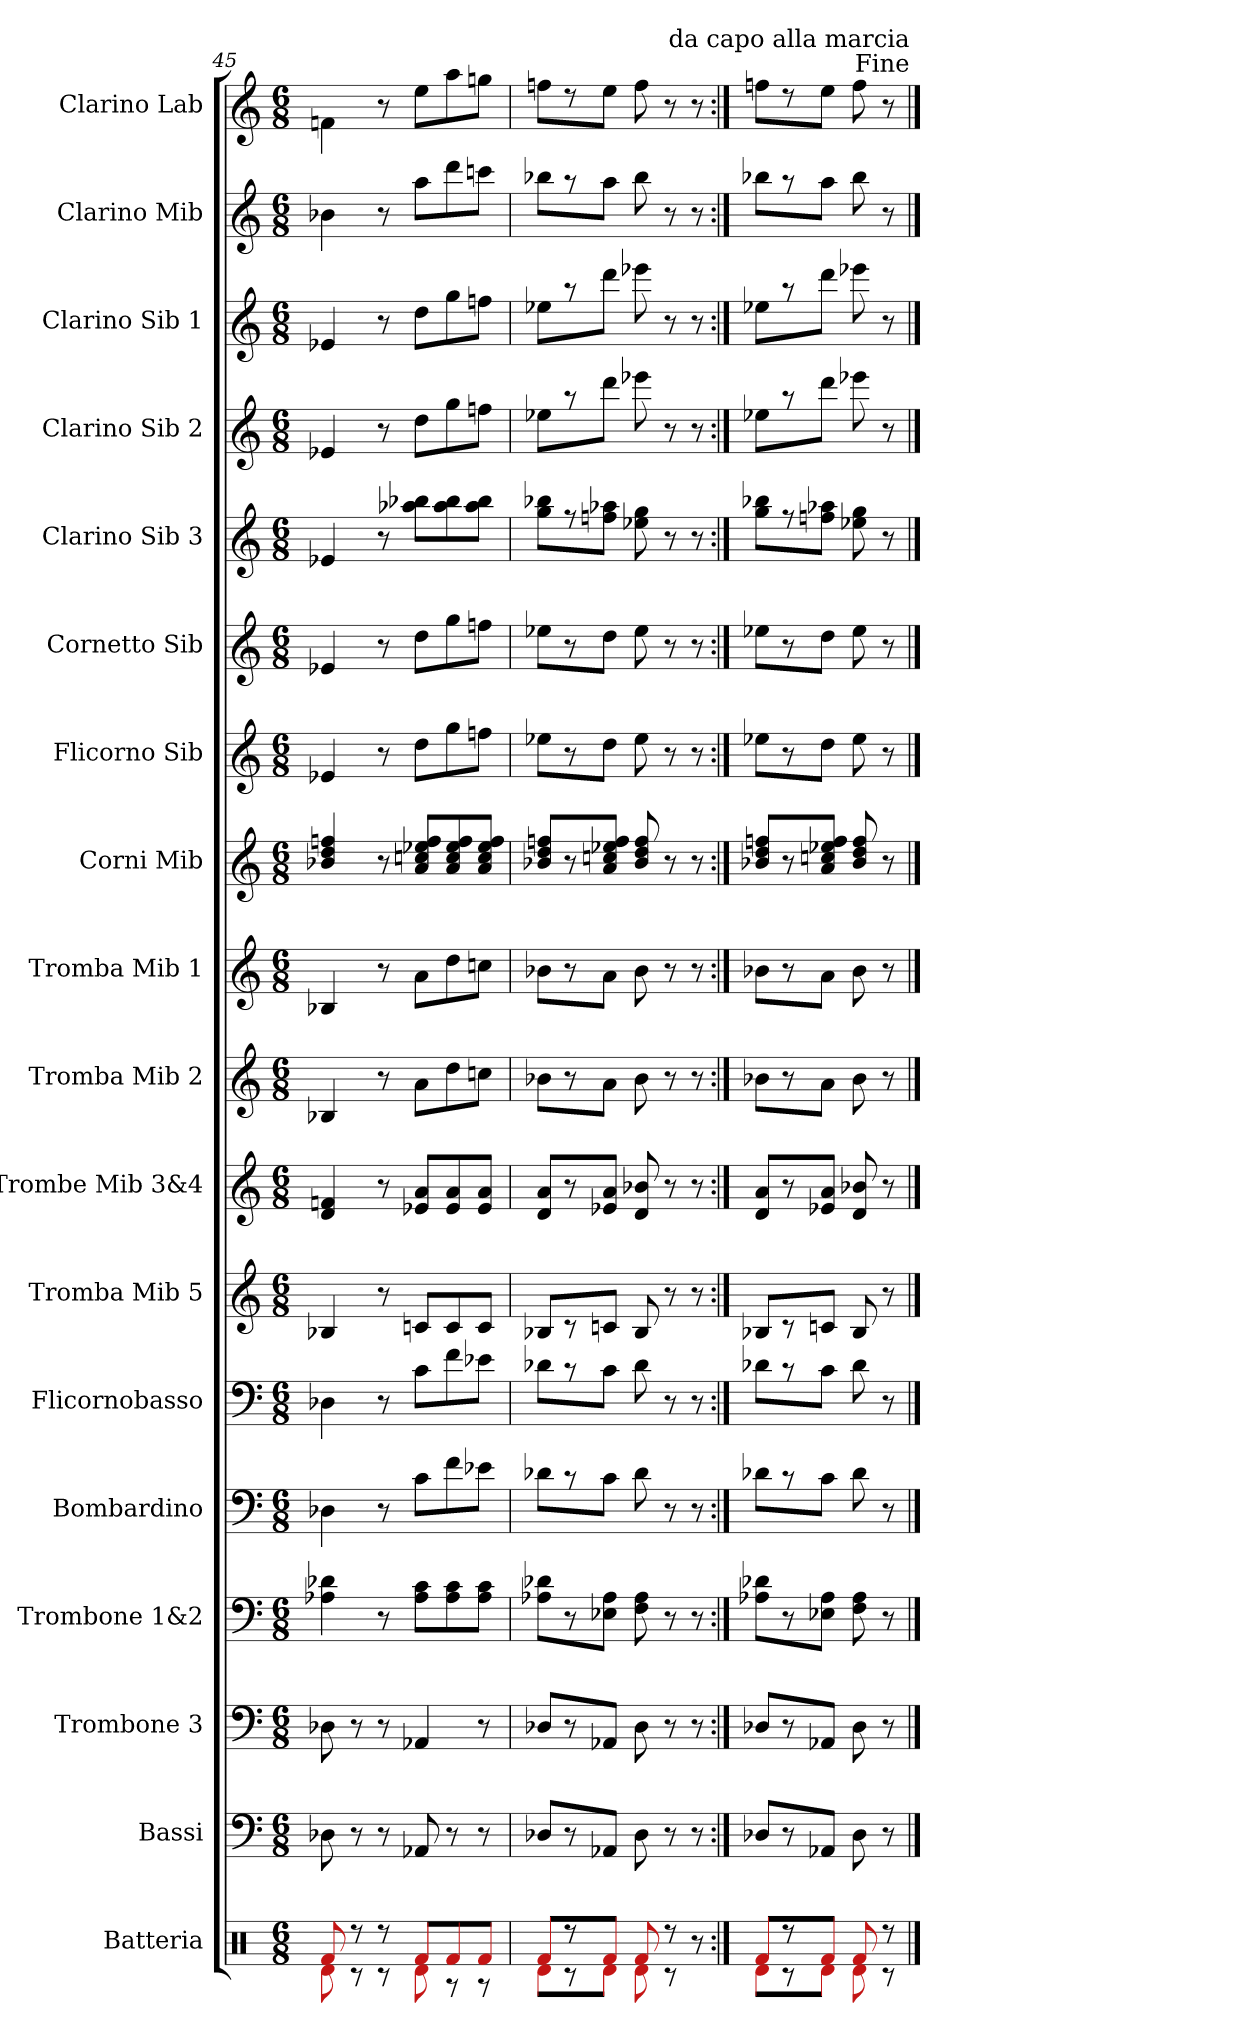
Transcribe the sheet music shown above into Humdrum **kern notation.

**kern	**kern	**kern	**kern	**kern	**kern	**kern	**kern	**kern	**kern	**kern	**kern	**kern	**kern	**kern	**kern	**kern	**kern
*part18	*part17	*part16	*part15	*part14	*part13	*part12	*part11	*part10	*part9	*part8	*part7	*part6	*part5	*part4	*part3	*part2	*part1
*staff18	*staff17	*staff16	*staff15	*staff14	*staff13	*staff12	*staff11	*staff10	*staff9	*staff8	*staff7	*staff6	*staff5	*staff4	*staff3	*staff2	*staff1
*I"Batteria	*I"Bassi	*I"Trombone 3	*I"Trombone 1&2	*I"Bombardino	*I"Flicornobasso	*I"Tromba Mib 5	*I"Trombe Mib 3&4	*I"Tromba Mib 2	*I"Tromba Mib 1	*I"Corni Mib	*I"Flicorno Sib	*I"Cornetto Sib	*I"Clarino Sib 3	*I"Clarino Sib 2	*I"Clarino Sib 1	*I"Clarino Mib	*I"Clarino Lab
*I'Batt.	*I'Bassi	*I'Tbn. 3	*I'Tbn. 1&2	*I'Bino.	*I'Flcb.	*I'Tr. Mib 5	*I'Tr. Mib 3&4	*I'Tr. Mib 2	*I'Tr. Mib 1	*I'Cni. Mib	*I'Flc. Sib	*I'Cnt. Sib	*I'Sib 3	*I'Sib 2	*I'Sib 1	*I'Mib	*I'Lab
*clefX	*clefF4	*clefF4	*clefF4	*clefF4	*clefF4	*clefG2	*clefG2	*clefG2	*clefG2	*clefG2	*clefG2	*clefG2	*clefG2	*clefG2	*clefG2	*clefG2	*clefG2
*	*	*	*	*	*	*ITrd-2c-3	*ITrd-2c-3	*ITrd-2c-3	*ITrd-2c-3	*ITrd5c9	*ITrd1c2	*ITrd1c2	*ITrd1c2	*ITrd1c2	*ITrd1c2	*ITrd-2c-3	*ITrd-5c-8
*M6/8	*M6/8	*M6/8	*M6/8	*M6/8	*M6/8	*M6/8	*M6/8	*M6/8	*M6/8	*M6/8	*M6/8	*M6/8	*M6/8	*M6/8	*M6/8	*M6/8	*M6/8
=45	=45	=45	=45	=45	=45	=45	=45	=45	=45	=45	=45	=45	=45	=45	=45	=45	=45
*^	*	*	*	*	*	*	*	*	*	*	*	*	*	*	*	*	*
8f/	8d\	8D-\	8D-\	4A-\ 4d-\	4D-\	4D-\	4d-/	4f/ 4a-/	4d-/	4d-/	4d-/ 4f/ 4a-/	4d-/	4d-/	4d-/	4d-/	4d-/	4dd-\	4dd-\
8r	8r	8r	8r	.	.	.	.	.	.	.	.	.	.	.	.	.	.	.
8r	8r	8r	8r	8r	8r	8r	8r	8r	8r	8r	8r	8r	8r	8r	8r	8r	8r	8r
8f/L	8d\	8AA-/	4AA-/	8A-\ 8c\L	8c\L	8c\L	8e-/L	8g-/ 8cc/L	8cc\L	8cc\L	8c/ 8e-/ 8g-/ 8a-/L	8cc\L	8cc\L	8gg-\ 8aa-\L	8cc\L	8cc\L	8ccc\L	8ccc\L
8f/	8r	8r	.	8A-\ 8c\	8f\	8f\	8e-/	8g-/ 8cc/	8ff\	8ff\	8c/ 8e-/ 8g-/ 8a-/	8ff\	8ff\	8gg-\ 8aa-\	8ff\	8ff\	8fff\	8fff\
8f/J	8r	8r	8r	8A-\ 8c\J	8e-\J	8e-\J	8e-/J	8g-/ 8cc/J	8ee-\J	8ee-\J	8c/ 8e-/ 8g-/ 8a-/J	8ee-\J	8ee-\J	8gg-\ 8aa-\J	8ee-\J	8ee-\J	8eee-\J	8eee-\J
=46	=46	=46	=46	=46	=46	=46	=46	=46	=46	=46	=46	=46	=46	=46	=46	=46	=46	=46
8f/L	8d\L	8D-/L	8D-/L	8A-\ 8d-\L	8d-\L	8d-\L	8d-/L	8f/ 8cc/L	8dd-\L	8dd-\L	8d-/ 8f/ 8a-/L	8dd-\L	8dd-\L	8ff\ 8aa-\L	8dd-\L	8dd-\L	8ddd-\L	8ddd-\L
8r	8r	8r	8r	8r	8r	8r	8r	8r	8r	8r	8r	8r	8r	8r	8r	8r	8r	8r
8f/J	8d\J	8AA-/J	8AA-/J	8E-\ 8A-\J	8c\J	8c\J	8e-/J	8g-/ 8cc/J	8cc\J	8cc\J	8c/ 8e-/ 8g-/ 8a-/J	8cc\J	8cc\J	8ee-\ 8gg-\J	8ccc\J	8ccc\J	8ccc\J	8ccc\J
8f/	8d\	8D-\	8D-\	8F\ 8A-\	8d-\	8d-\	8d-/	8f/ 8dd-/	8dd-\	8dd-\	8d-/ 8f/ 8a-/	8dd-\	8dd-\	8dd-\ 8ff\	8ddd-\	8ddd-\	8ddd-\	8ddd-\
8r	8r	8r	8r	8r	8r	8r	8r	8r	8r	8r	8r	8r	8r	8r	8r	8r	8r	8r
8r	8ryy	8r	8r	8r	8r	8r	8r	8r	8r	8r	8r	8r	8r	8r	8r	8r	8r	8r
=47:|!	=47:|!	=47:|!	=47:|!	=47:|!	=47:|!	=47:|!	=47:|!	=47:|!	=47:|!	=47:|!	=47:|!	=47:|!	=47:|!	=47:|!	=47:|!	=47:|!	=47:|!	=47:|!
8f/L	8d\L	8D-/L	8D-/L	8A-\ 8d-\L	8d-\L	8d-\L	8d-/L	8f/ 8cc/L	8dd-\L	8dd-\L	8d-/ 8f/ 8a-/L	8dd-\L	8dd-\L	8ff\ 8aa-\L	8dd-\L	8dd-\L	8ddd-\L	8ddd-\L
8r	8r	8r	8r	8r	8r	8r	8r	8r	8r	8r	8r	8r	8r	8r	8r	8r	8r	8r
8f/J	8d\J	8AA-/J	8AA-/J	8E-\ 8A-\J	8c\J	8c\J	8e-/J	8g-/ 8cc/J	8cc\J	8cc\J	8c/ 8e-/ 8g-/ 8a-/J	8cc\J	8cc\J	8ee-\ 8gg-\J	8ccc\J	8ccc\J	8ccc\J	8ccc\J
8f/	8d\	8D-\	8D-\	8F\ 8A-\	8d-\	8d-\	8d-/	8f/ 8dd-/	8dd-\	8dd-\	8d-/ 8f/ 8a-/	8dd-\	8dd-\	8dd-\ 8ff\	8ddd-\	8ddd-\	8ddd-\	8ddd-\
8r	8r	8r	8r	8r	8r	8r	8r	8r	8r	8r	8r	8r	8r	8r	8r	8r	8r	8r
!	!	!	!	!	!	!	!	!	!	!	!	!	!	!	!	!	!	!LO:TX:a:t=Fine
!	!	!	!	!	!	!	!	!	!	!	!	!	!	!	!	!	!	!LO:TX:a:t=da capo alla marcia
*v	*v	*	*	*	*	*	*	*	*	*	*	*	*	*	*	*	*	*
==	==	==	==	==	==	==	==	==	==	==	==	==	==	==	==	==	==
*-	*-	*-	*-	*-	*-	*-	*-	*-	*-	*-	*-	*-	*-	*-	*-	*-	*-
